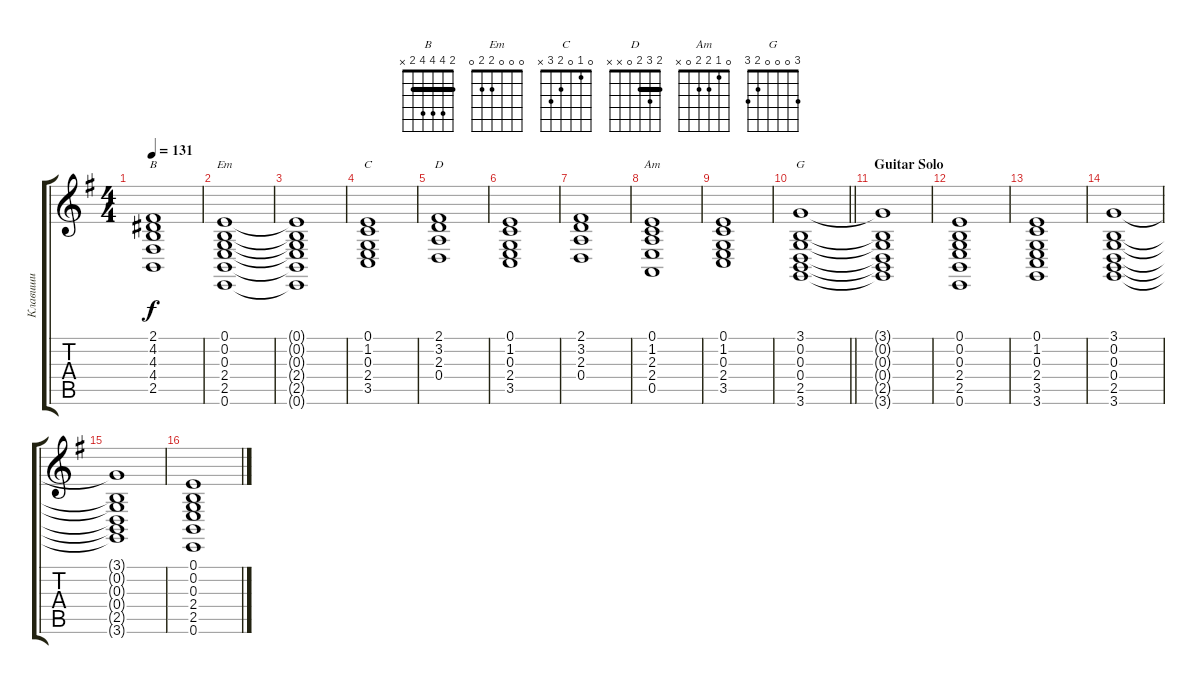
\track ("Клавиши" "Клавиши") {instrument fx7echoes}
\staff {score tabs}
\tuning (E4 B3 G3 D3 A2 E2) {hide}
\chord ("B" 2 4 4 4 2 x) {barre 2}
\chord ("Em" 0 0 0 2 2 0)
\chord ("C" 0 1 0 2 3 x)
\chord ("D" 2 3 2 0 x x) {barre 2}
\chord ("Am" 0 1 2 2 0 x)
\chord ("G" 3 0 0 0 2 3)
\ts (4 4)
\tempo 131
\clef g2
\ks eminor
(2.1 4.2 4.3 4.4 2.5).1{ch "B" dy f} |
(0.1 0.2 0.3 2.4 2.5 0.6).1{ch "Em"} |
(0.1{t} 0.2{t} 0.3{t} 2.4{t} 2.5{t} 0.6{t}).1 |
(0.1 1.2 0.3 2.4 3.5).1{ch "C"} |
(2.1 3.2 2.3 0.4).1{ch "D"} |
(0.1 1.2 0.3 2.4 3.5).1 |
(2.1 3.2 2.3 0.4).1 |
(0.1 1.2 2.3 2.4 0.5).1{ch "Am"} |
(0.1 1.2 0.3 2.4 3.5).1 |
\barLineRight lightlight
(3.1 0.2 0.3 0.4 2.5 3.6).1{ch "G"} |
\section ("" "Guitar Solo")
(3.1{t} 0.2{t} 0.3{t} 0.4{t} 2.5{t} 3.6{t}).1 |
(0.1 0.2 0.3 2.4 2.5 0.6).1 |
(0.1 1.2 0.3 2.4 3.5 3.6).1 |
(3.1 0.2 0.3 0.4 2.5 3.6).1 |
(3.1{t} 0.2{t} 0.3{t} 0.4{t} 2.5{t} 3.6{t}).1 |
(0.1 0.2 0.3 2.4 2.5 0.6).1
